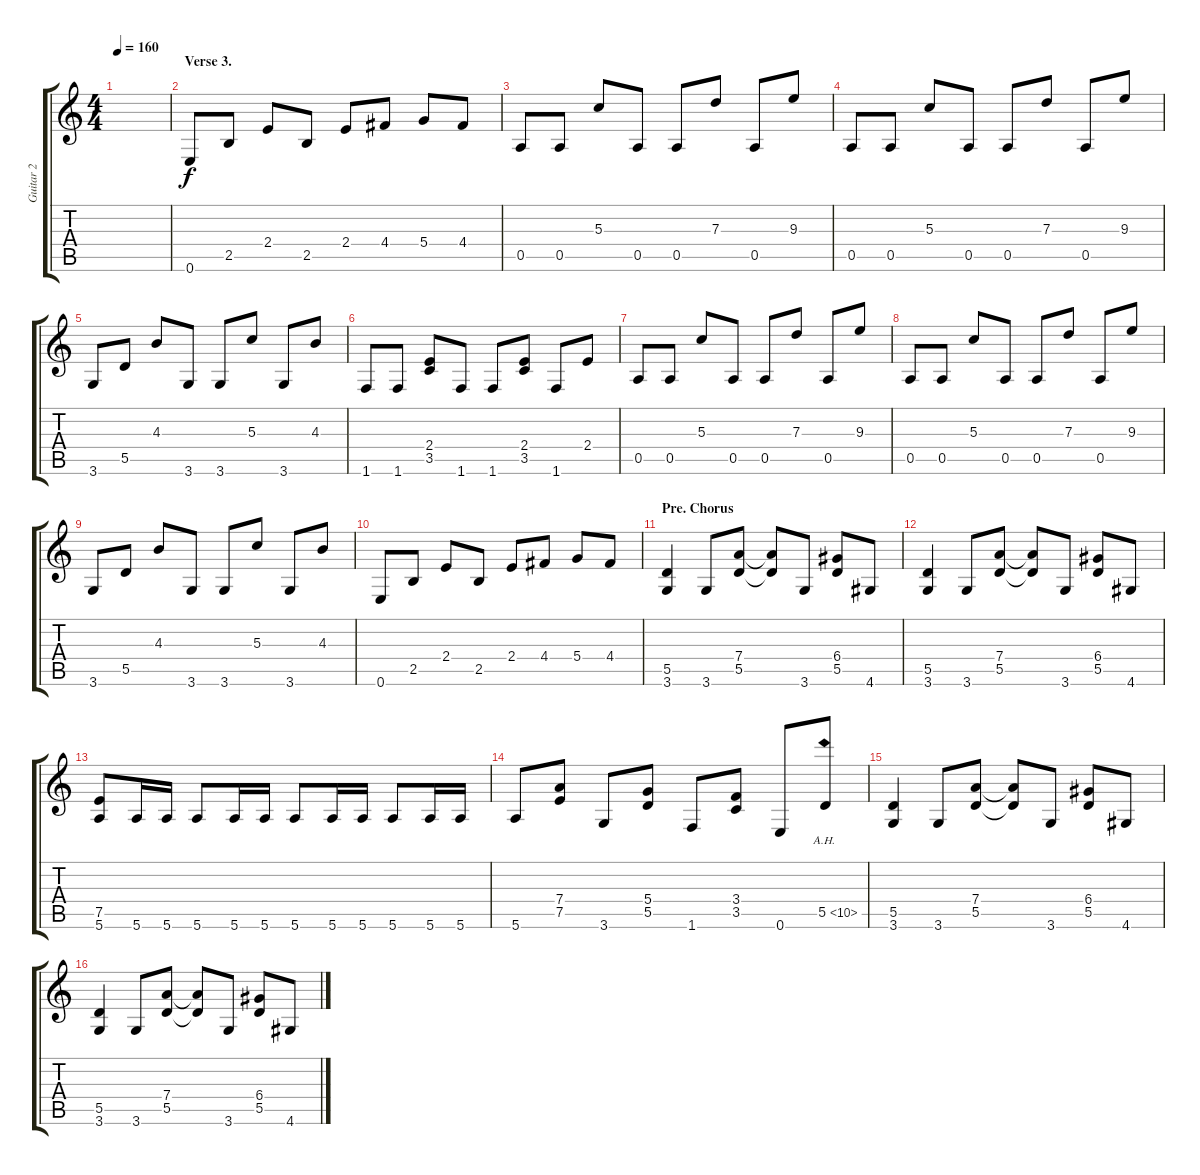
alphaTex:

\track ("Guitar 2" "Guitar 2") {instrument overdrivenguitar}
\staff {score tabs}
\tuning (E4 B3 G3 D3 A2 E2) {hide}
\ts (4 4)
\tempo 160
\clef g2
\ks c
|
\section ("" "Verse 3.")
0.6.8 2.5.8 2.4.8 2.5.8 2.4.8 4.4.8 5.4.8 4.4.8 |
0.5.8 0.5.8 5.3.8 0.5.8 0.5.8 7.3.8 0.5.8 9.3.8 |
0.5.8 0.5.8 5.3.8 0.5.8 0.5.8 7.3.8 0.5.8 9.3.8 |
3.6.8 5.5.8 4.3.8 3.6.8 3.6.8 5.3.8 3.6.8 4.3.8 |
1.6.8 1.6.8 (2.4 3.5).8 1.6.8 1.6.8 (2.4 3.5).8 1.6.8 2.4.8 |
0.5.8 0.5.8 5.3.8 0.5.8 0.5.8 7.3.8 0.5.8 9.3.8 |
0.5.8 0.5.8 5.3.8 0.5.8 0.5.8 7.3.8 0.5.8 9.3.8 |
3.6.8 5.5.8 4.3.8 3.6.8 3.6.8 5.3.8 3.6.8 4.3.8 |
0.6.8 2.5.8 2.4.8 2.5.8 2.4.8 4.4.8 5.4.8 4.4.8 |
\section ("" "Pre. Chorus")
(5.5 3.6).4 3.6.8 (7.4 5.5).8 (7.4{t} 5.5{t}).8 3.6.8 (6.4 5.5).8 4.6.8 |
(5.5 3.6).4 3.6.8 (7.4 5.5).8 (7.4{t} 5.5{t}).8 3.6.8 (6.4 5.5).8 4.6.8 |
(7.5 5.6).8 5.6.16 5.6.16 5.6.8 5.6.16 5.6.16 5.6.8 5.6.16 5.6.16 5.6.8 5.6.16 5.6.16 |
5.6.8 (7.4 7.5).8 3.6.8 (5.4 5.5).8 1.6.8 (3.4 3.5).8 0.6.8 5.5{ah 5}.8 |
(5.5 3.6).4 3.6.8 (7.4 5.5).8 (7.4{t} 5.5{t}).8 3.6.8 (6.4 5.5).8 4.6.8 |
(5.5 3.6).4 3.6.8 (7.4 5.5).8 (7.4{t} 5.5{t}).8 3.6.8 (6.4 5.5).8 4.6.8
